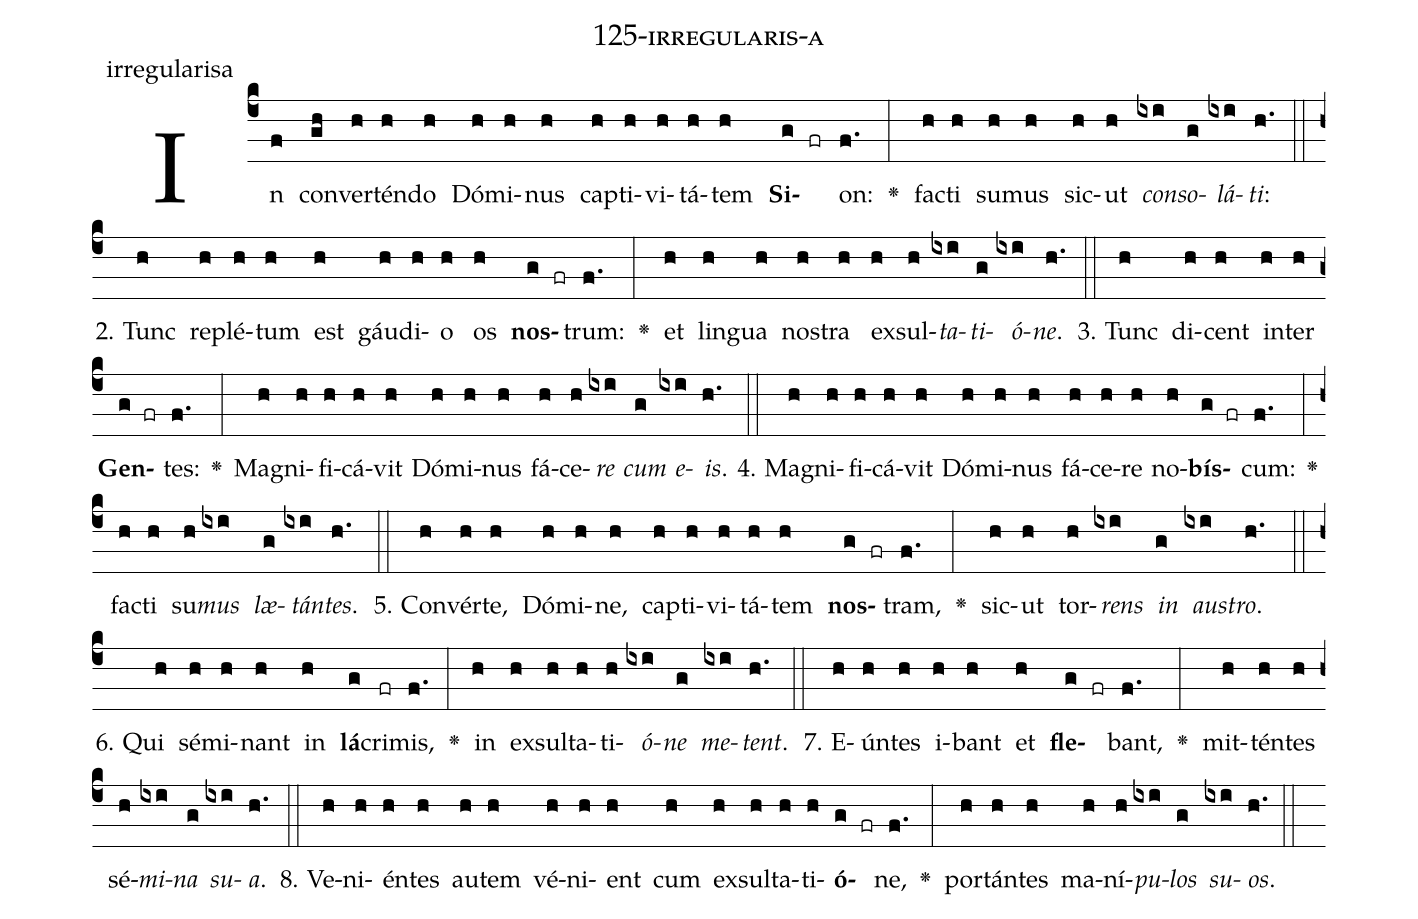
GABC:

name: 125-irregularis-a;
annotation: irregularisa;
%%
(c4)In(f) con(gh)ver(h)tén(h)do(h) Dó(h)mi(h)nus(h) cap(h)ti(h)vi(h)tá(h)tem(h) <b>Si</b>(g fr)on:(f.) <v>\greheightstar</v>(:) fac(h)ti(h) su(h)mus(h) sic(h)ut(h) <i>con</i>(ixi)<i>so</i>(g)<i>lá</i>(ixi)<i>ti</i>:(h.) (::)
2. Tunc(h) re(h)plé(h)tum(h) est(h) gáu(h)di(h)o(h) os(h) <b>nos</b>(g fr)trum:(f.) <v>\greheightstar</v>(:) et(h) lin(h)gua(h) nos(h)tra(h) ex(h)sul(h)<i>ta</i>(ixi)<i>ti</i>(g)<i>ó</i>(ixi)<i>ne</i>.(h.) (::)
3. Tunc(h) di(h)cent(h) in(h)ter(h) <b>Gen</b>(g fr)tes:(f.) <v>\greheightstar</v>(:) Ma(h)gni(h)fi(h)cá(h)vit(h) Dó(h)mi(h)nus(h) fá(h)ce(h)<i>re</i>(ixi) <i>cum</i>(g) <i>e</i>(ixi)<i>is</i>.(h.) (::)
4. Ma(h)gni(h)fi(h)cá(h)vit(h) Dó(h)mi(h)nus(h) fá(h)ce(h)re(h) no(h)<b>bís</b>(g fr)cum:(f.) <v>\greheightstar</v>(:) fac(h)ti(h) su(h)<i>mus</i>(ixi) <i>læ</i>(g)<i>tán</i>(ixi)<i>tes</i>.(h.) (::)
5. Con(h)vér(h)te,(h) Dó(h)mi(h)ne,(h) cap(h)ti(h)vi(h)tá(h)tem(h) <b>nos</b>(g fr)tram,(f.) <v>\greheightstar</v>(:) sic(h)ut(h) tor(h)<i>rens</i>(ixi) <i>in</i>(g) <i>aus</i>(ixi)<i>tro</i>.(h.) (::)
6. Qui(h) sé(h)mi(h)nant(h) in(h) <b>lá</b>(g)cri(fr)mis,(f.) <v>\greheightstar</v>(:) in(h) ex(h)sul(h)ta(h)ti(h)<i>ó</i>(ixi)<i>ne</i>(g) <i>me</i>(ixi)<i>tent</i>.(h.) (::)
7. E(h)ún(h)tes(h) i(h)bant(h) et(h) <b>fle</b>(g fr)bant,(f.) <v>\greheightstar</v>(:) mit(h)tén(h)tes(h) sé(h)<i>mi</i>(ixi)<i>na</i>(g) <i>su</i>(ixi)<i>a</i>.(h.) (::)
8. Ve(h)ni(h)én(h)tes(h) au(h)tem(h) vé(h)ni(h)ent(h) cum(h) ex(h)sul(h)ta(h)ti(h)<b>ó</b>(g fr)ne,(f.) <v>\greheightstar</v>(:) por(h)tán(h)tes(h) ma(h)ní(h)<i>pu</i>(ixi)<i>los</i>(g) <i>su</i>(ixi)<i>os</i>.(h.) (::)
